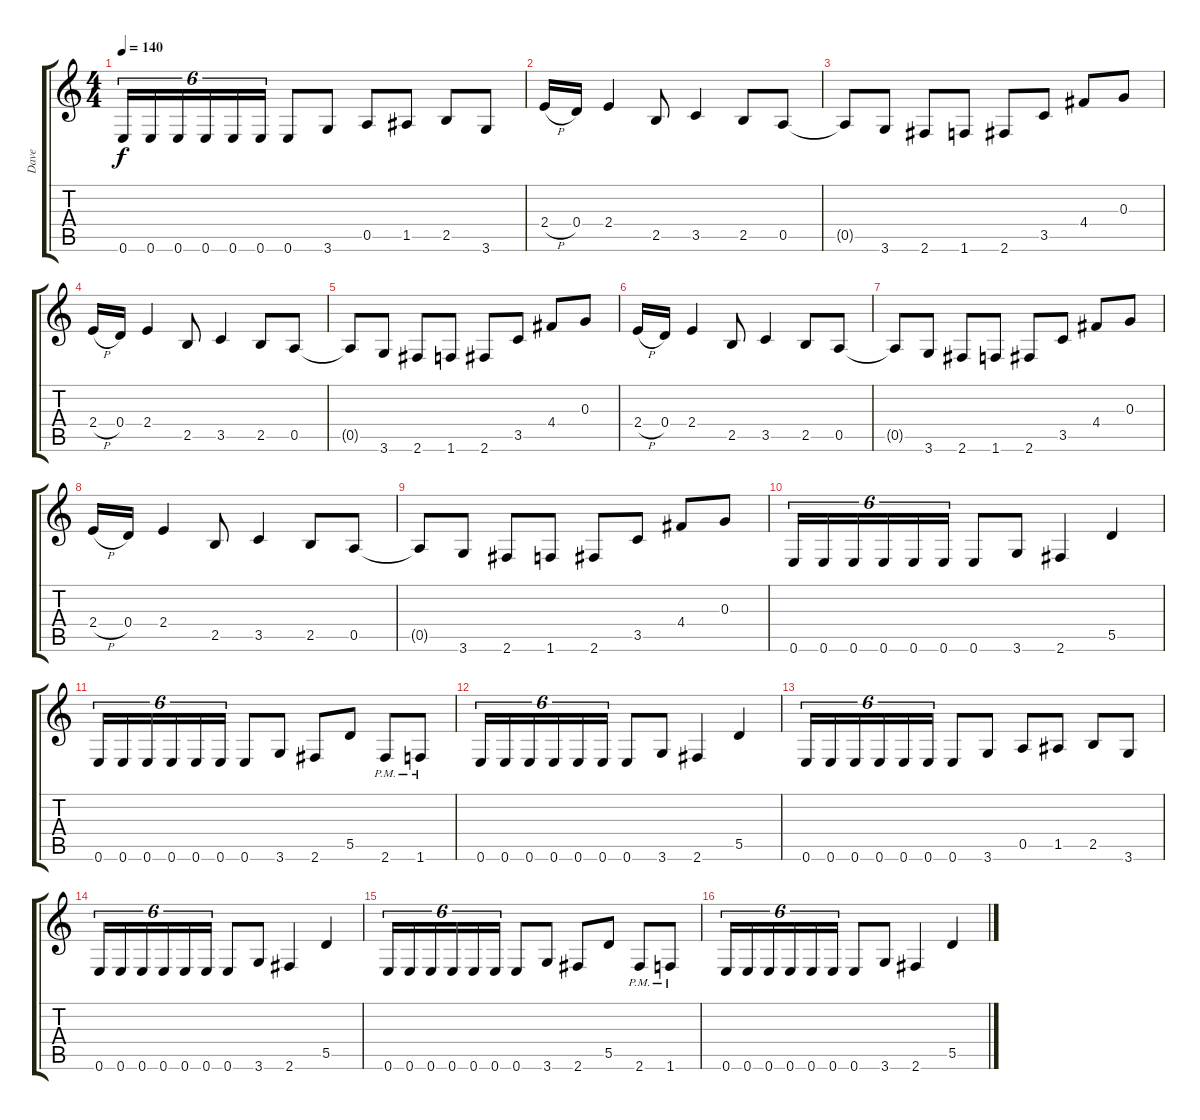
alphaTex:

\track ("Dave" "Dave") {instrument distortionguitar}
\staff {score tabs}
\tuning (E4 B3 G3 D3 A2 E2) {hide}
\ts (4 4)
\tempo 140
\clef g2
\ks c
0.6.16{tu (6 4) dy f} 0.6.16{tu (6 4)} 0.6.16{tu (6 4)} 0.6.16{tu (6 4)} 0.6.16{tu (6 4)} 0.6.16{tu (6 4)} 0.6.8 3.6.8 0.5.8 1.5.8 2.5.8 3.6.8 |
2.4{h}.16 0.4.16 2.4.4 2.5.8 3.5.4 2.5.8 0.5.8 |
0.5{t}.8 3.6.8 2.6.8 1.6.8 2.6.8 3.5.8 4.4.8 0.3.8 |
2.4{h}.16 0.4.16 2.4.4 2.5.8 3.5.4 2.5.8 0.5.8 |
0.5{t}.8 3.6.8 2.6.8 1.6.8 2.6.8 3.5.8 4.4.8 0.3.8 |
2.4{h}.16 0.4.16 2.4.4 2.5.8 3.5.4 2.5.8 0.5.8 |
0.5{t}.8 3.6.8 2.6.8 1.6.8 2.6.8 3.5.8 4.4.8 0.3.8 |
2.4{h}.16 0.4.16 2.4.4 2.5.8 3.5.4 2.5.8 0.5.8 |
0.5{t}.8 3.6.8 2.6.8 1.6.8 2.6.8 3.5.8 4.4.8 0.3.8 |
0.6.16{tu (6 4)} 0.6.16{tu (6 4)} 0.6.16{tu (6 4)} 0.6.16{tu (6 4)} 0.6.16{tu (6 4)} 0.6.16{tu (6 4)} 0.6.8 3.6.8 2.6.4 5.5.4 |
0.6.16{tu (6 4)} 0.6.16{tu (6 4)} 0.6.16{tu (6 4)} 0.6.16{tu (6 4)} 0.6.16{tu (6 4)} 0.6.16{tu (6 4)} 0.6.8 3.6.8 2.6.8 5.5.8 2.6{pm}.8 1.6{pm}.8 |
0.6.16{tu (6 4)} 0.6.16{tu (6 4)} 0.6.16{tu (6 4)} 0.6.16{tu (6 4)} 0.6.16{tu (6 4)} 0.6.16{tu (6 4)} 0.6.8 3.6.8 2.6.4 5.5.4 |
0.6.16{tu (6 4)} 0.6.16{tu (6 4)} 0.6.16{tu (6 4)} 0.6.16{tu (6 4)} 0.6.16{tu (6 4)} 0.6.16{tu (6 4)} 0.6.8 3.6.8 0.5.8 1.5.8 2.5.8 3.6.8 |
0.6.16{tu (6 4)} 0.6.16{tu (6 4)} 0.6.16{tu (6 4)} 0.6.16{tu (6 4)} 0.6.16{tu (6 4)} 0.6.16{tu (6 4)} 0.6.8 3.6.8 2.6.4 5.5.4 |
0.6.16{tu (6 4)} 0.6.16{tu (6 4)} 0.6.16{tu (6 4)} 0.6.16{tu (6 4)} 0.6.16{tu (6 4)} 0.6.16{tu (6 4)} 0.6.8 3.6.8 2.6.8 5.5.8 2.6{pm}.8 1.6{pm}.8 |
0.6.16{tu (6 4)} 0.6.16{tu (6 4)} 0.6.16{tu (6 4)} 0.6.16{tu (6 4)} 0.6.16{tu (6 4)} 0.6.16{tu (6 4)} 0.6.8 3.6.8 2.6.4 5.5.4
